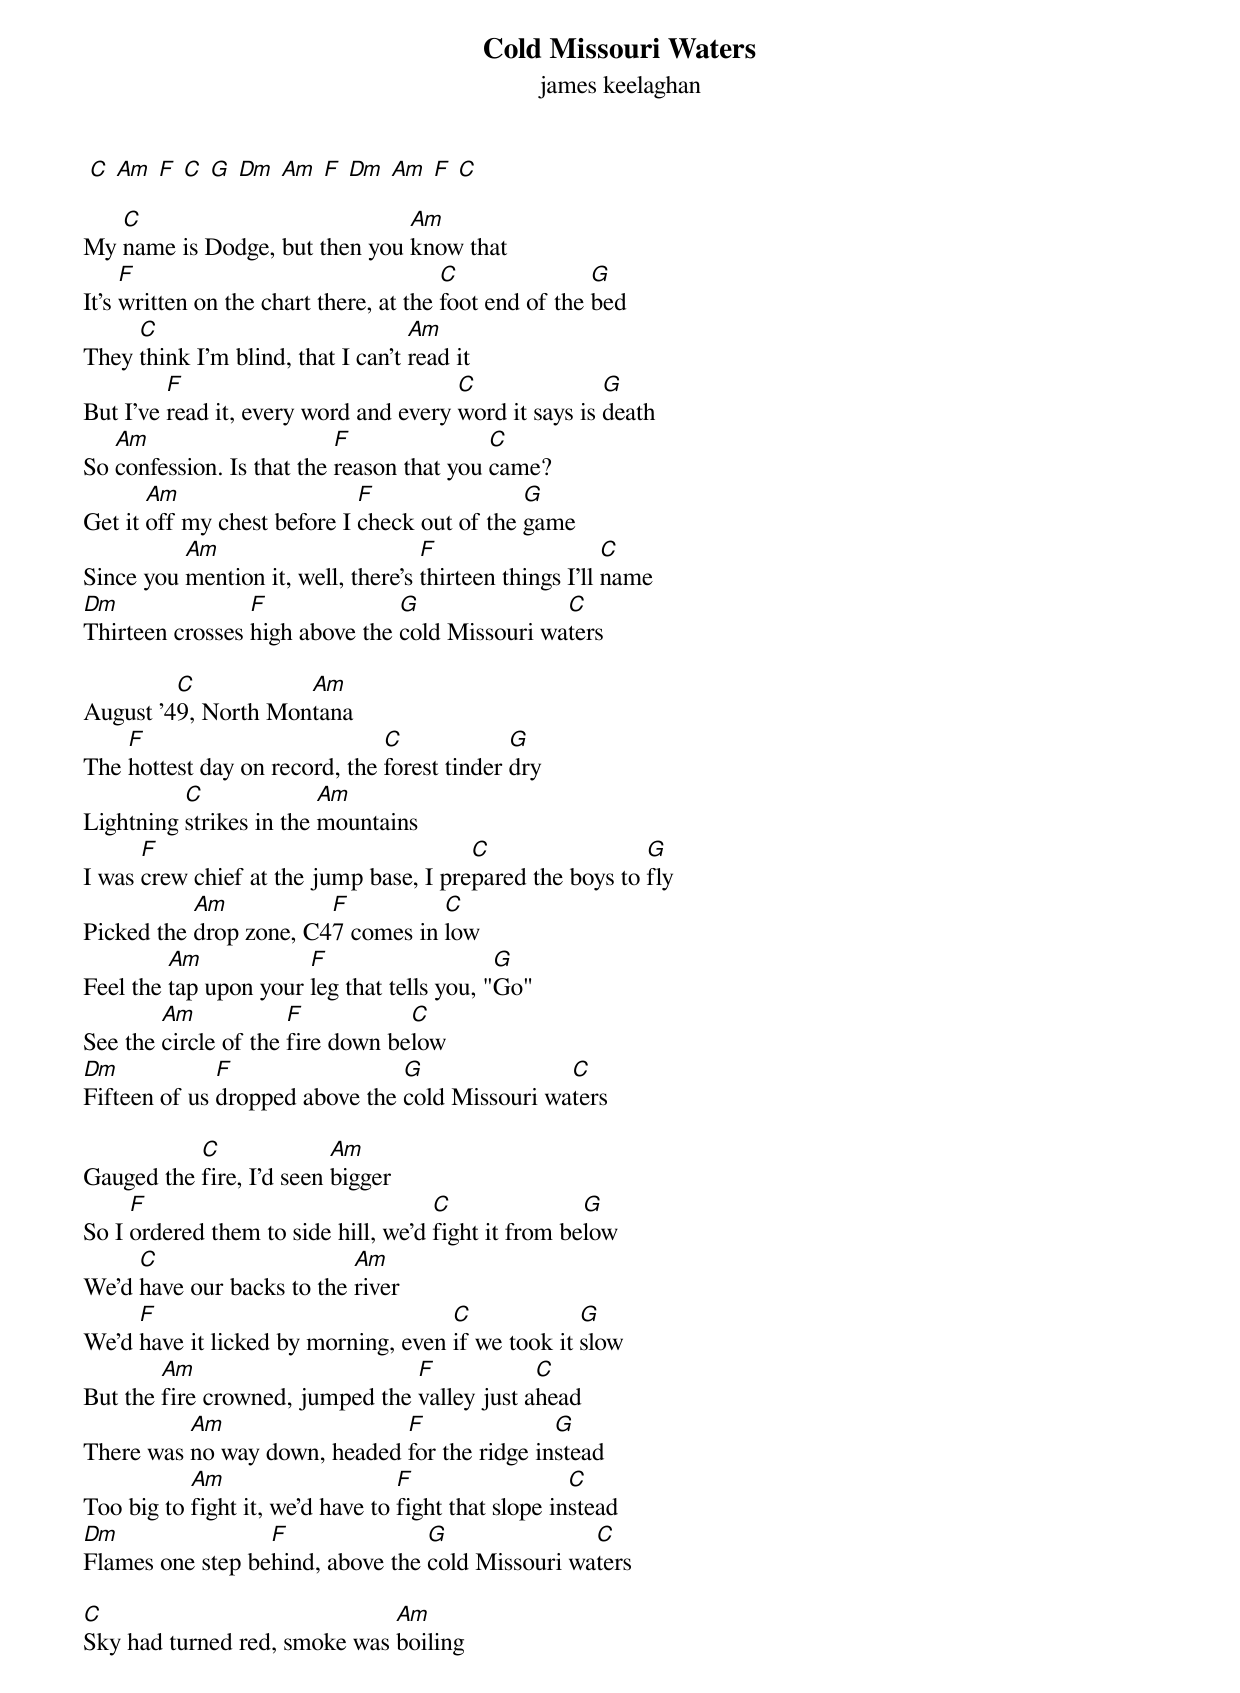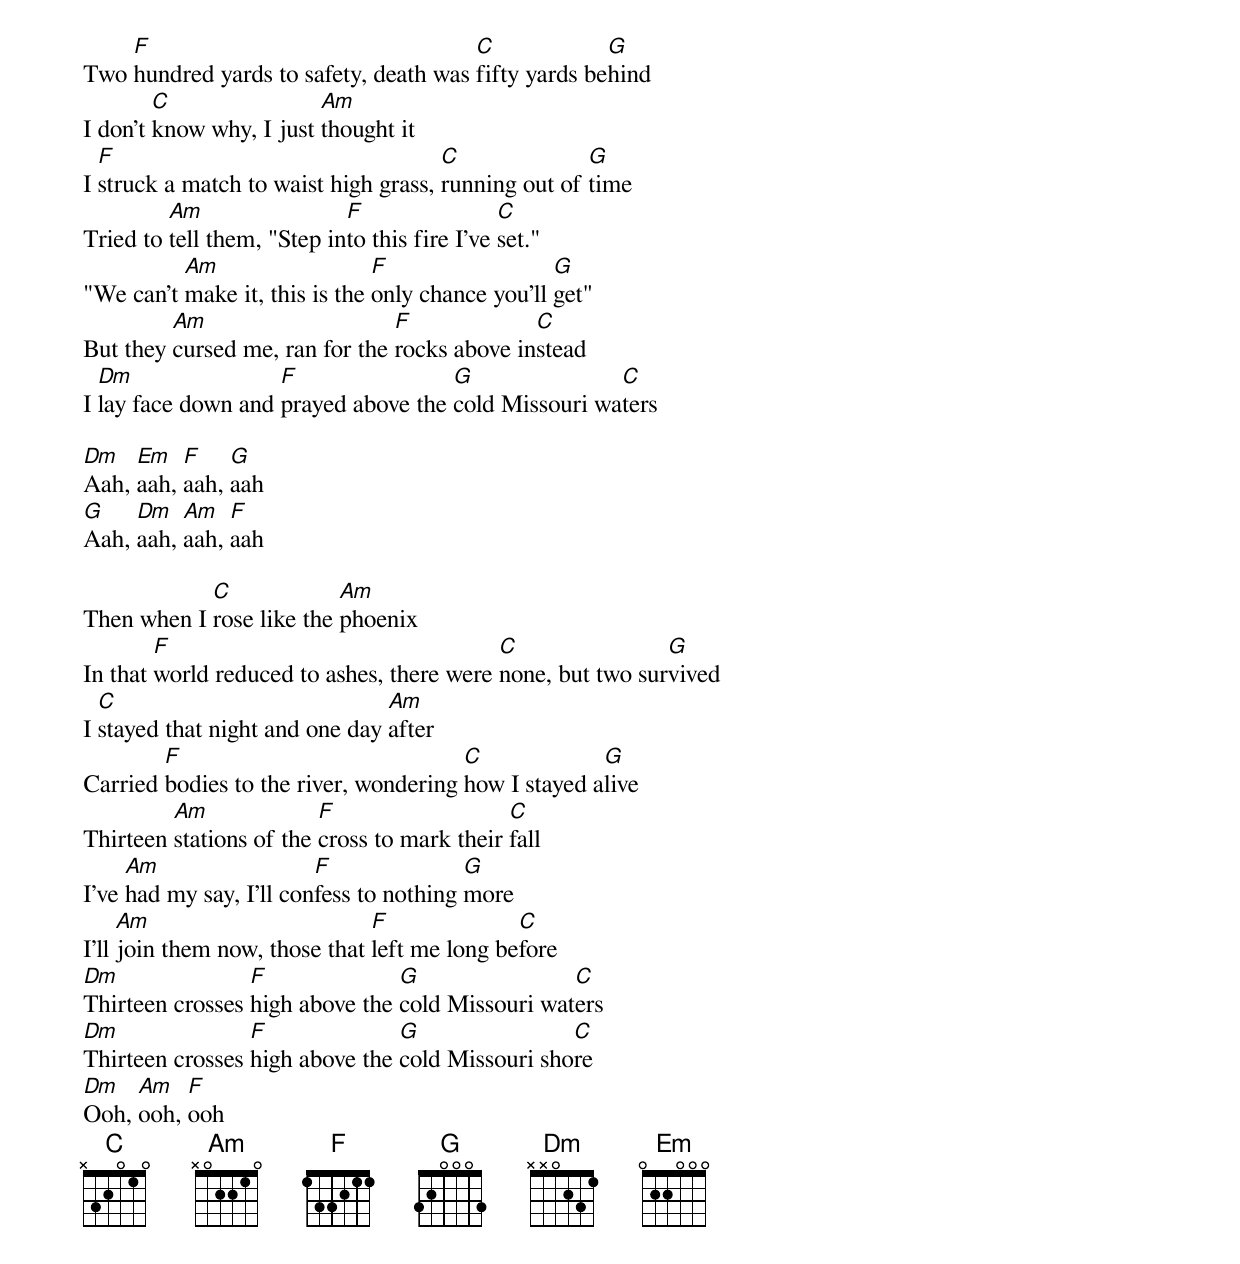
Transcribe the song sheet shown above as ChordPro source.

{title: Cold Missouri Waters}
{subtitle: james keelaghan}

 [C] [Am] [F] [C] [G] [Dm] [Am] [F] [Dm] [Am] [F] [C]

My [C]name is Dodge, but then you [Am]know that
It's [F]written on the chart there, at the [C]foot end of the [G]bed
They [C]think I'm blind, that I can't [Am]read it
But I've [F]read it, every word and every [C]word it says is [G]death
So [Am]confession. Is that the [F]reason that you [C]came?
Get it [Am]off my chest before I [F]check out of the [G]game
Since you [Am]mention it, well, there's [F]thirteen things I'll [C]name
[Dm]Thirteen crosses [F]high above the [G]cold Missouri wa[C]ters

August '4[C]9, North Mon[Am]tana
The [F]hottest day on record, the [C]forest tinder [G]dry
Lightning [C]strikes in the [Am]mountains
I was [F]crew chief at the jump base, I pre[C]pared the boys to [G]fly
Picked the [Am]drop zone, C4[F]7 comes in [C]low
Feel the [Am]tap upon your [F]leg that tells you, "[G]Go"
See the [Am]circle of the [F]fire down be[C]low
[Dm]Fifteen of us [F]dropped above the [G]cold Missouri wa[C]ters

Gauged the [C]fire, I'd seen [Am]bigger
So I [F]ordered them to side hill, we'd [C]fight it from be[G]low
We'd [C]have our backs to the [Am]river
We'd [F]have it licked by morning, even [C]if we took it [G]slow
But the [Am]fire crowned, jumped the [F]valley just a[C]head
There was [Am]no way down, headed [F]for the ridge in[G]stead
Too big to [Am]fight it, we'd have to [F]fight that slope in[C]stead
[Dm]Flames one step be[F]hind, above the [G]cold Missouri wa[C]ters

[C]Sky had turned red, smoke was [Am]boiling
Two [F]hundred yards to safety, death was [C]fifty yards be[G]hind
I don't [C]know why, I just [Am]thought it
I [F]struck a match to waist high grass, [C]running out of [G]time
Tried to [Am]tell them, "Step in[F]to this fire I've [C]set."
"We can't [Am]make it, this is the [F]only chance you'll [G]get"
But they [Am]cursed me, ran for the [F]rocks above in[C]stead
I [Dm]lay face down and [F]prayed above the [G]cold Missouri wa[C]ters

[Dm]Aah, [Em]aah, [F]aah, [G]aah
[G]Aah, [Dm]aah, [Am]aah, [F]aah

Then when I [C]rose like the [Am]phoenix
In that [F]world reduced to ashes, there were [C]none, but two sur[G]vived
I [C]stayed that night and one day [Am]after
Carried [F]bodies to the river, wondering [C]how I stayed a[G]live
Thirteen [Am]stations of the [F]cross to mark their [C]fall
I've [Am]had my say, I'll con[F]fess to nothing [G]more
I'll [Am]join them now, those that [F]left me long be[C]fore
[Dm]Thirteen crosses [F]high above the [G]cold Missouri wat[C]ers
[Dm]Thirteen crosses [F]high above the [G]cold Missouri sho[C]re
[Dm]Ooh, [Am]ooh, [F]ooh
